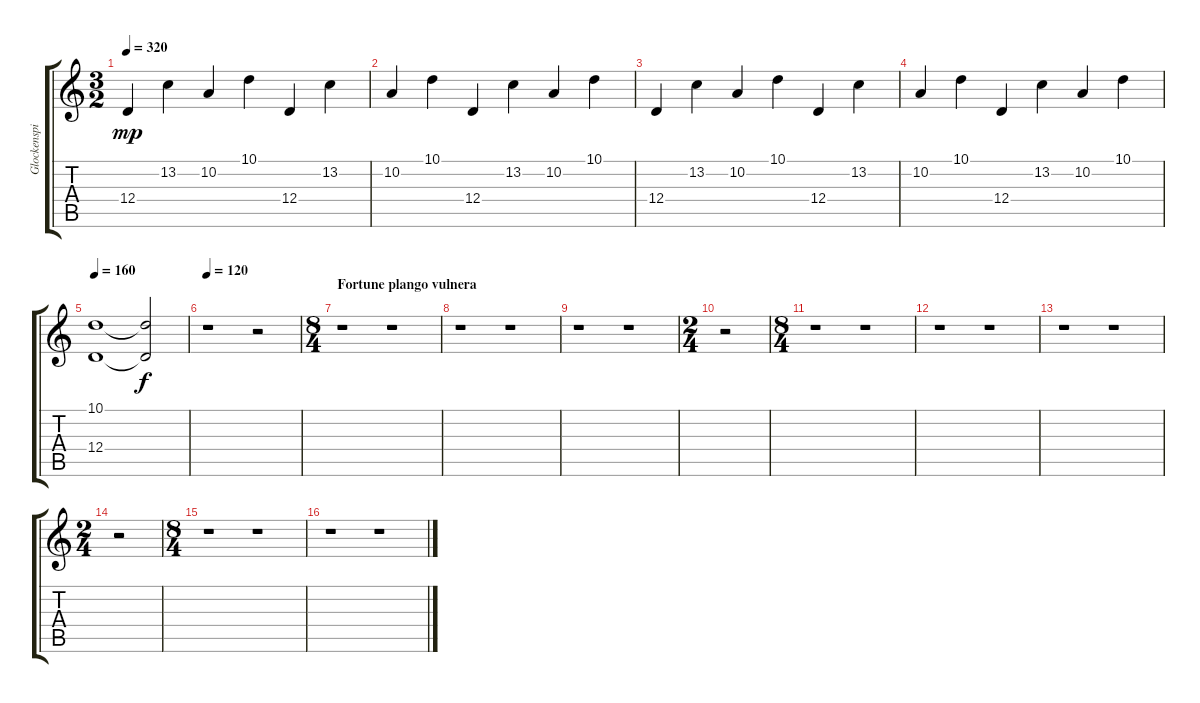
\track ("Glockenspiel/Gong" "Glockenspi") {instrument glockenspiel}
\staff {score tabs}
\tuning (E4 B3 G3 D3 A2 E2) {hide}
\ts (3 2)
\tempo 320
\clef g2
\ks c
12.4.4{dy mp} 13.2.4 10.2.4 10.1.4 12.4.4 13.2.4 |
10.2.4 10.1.4 12.4.4 13.2.4 10.2.4 10.1.4 |
12.4.4 13.2.4 10.2.4 10.1.4 12.4.4 13.2.4 |
10.2.4 10.1.4 12.4.4 13.2.4 10.2.4 10.1.4 |
\tempo 160
(10.1 12.4).1 (10.1{t} 12.4{t}).2{dy f} |
\tempo 120
r.1 r.2 |
\ts (8 4)
\section ("" "Fortune plango vulnera")
r.1 r.1 |
r.1 r.1 |
r.1 r.1 |
\ts (2 4)
r.2 |
\ts (8 4)
r.1 r.1 |
r.1 r.1 |
r.1 r.1 |
\ts (2 4)
r.2 |
\ts (8 4)
r.1 r.1 |
r.1 r.1
